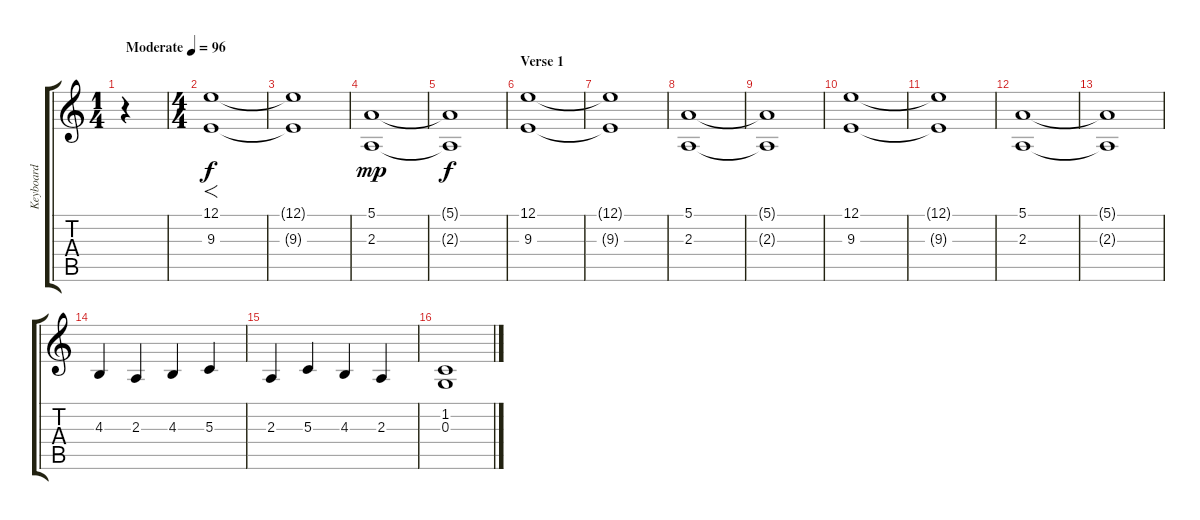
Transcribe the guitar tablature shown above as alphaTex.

\track ("Keyboard" "Keyboard") {instrument synthstrings1}
\staff {score tabs}
\tuning (E4 B3 G3 D3 A2 E2) {hide}
\ts (1 4)
\tempo (96 "Moderate")
\clef g2
\ks c
r.4{dy f instrument synthstrings1} |
\ts (4 4)
(12.1 9.3).1{f} |
(12.1{t} 9.3{t}).1 |
(5.1 2.3).1{dy mp} |
(5.1{t} 2.3{t}).1{dy f} |
\section ("" "Verse 1")
(12.1 9.3).1 |
(12.1{t} 9.3{t}).1 |
(5.1 2.3).1 |
(5.1{t} 2.3{t}).1 |
(12.1 9.3).1 |
(12.1{t} 9.3{t}).1 |
(5.1 2.3).1 |
(5.1{t} 2.3{t}).1 |
4.3.4 2.3.4 4.3.4 5.3.4 |
2.3.4 5.3.4 4.3.4 2.3.4 |
(1.2 0.3).1
